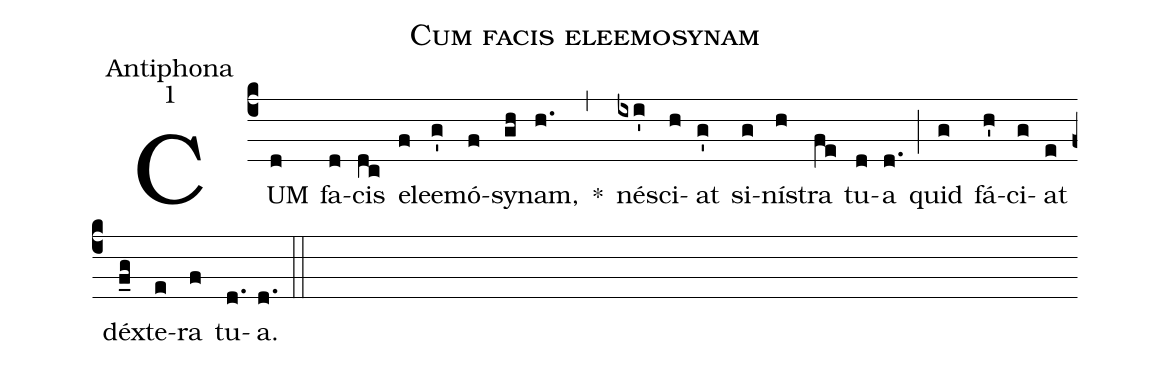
name:Cum facis eleemosynam;
office-part:Antiphona;
mode:1;
%%
(c4) CUM(d) fa(d)cis(dc) e(f)le()e(g')mó(f)sy(gh)nam,(h.) *(,) né(ixi')sci(h)at(g') si(g)ní(h)stra(fe) tu(d)a(d.) (;) quid(g) fá(h')ci(g)at(e) déx(f_g)te(e)ra(f) tu(d.)a.(d.) (::)
